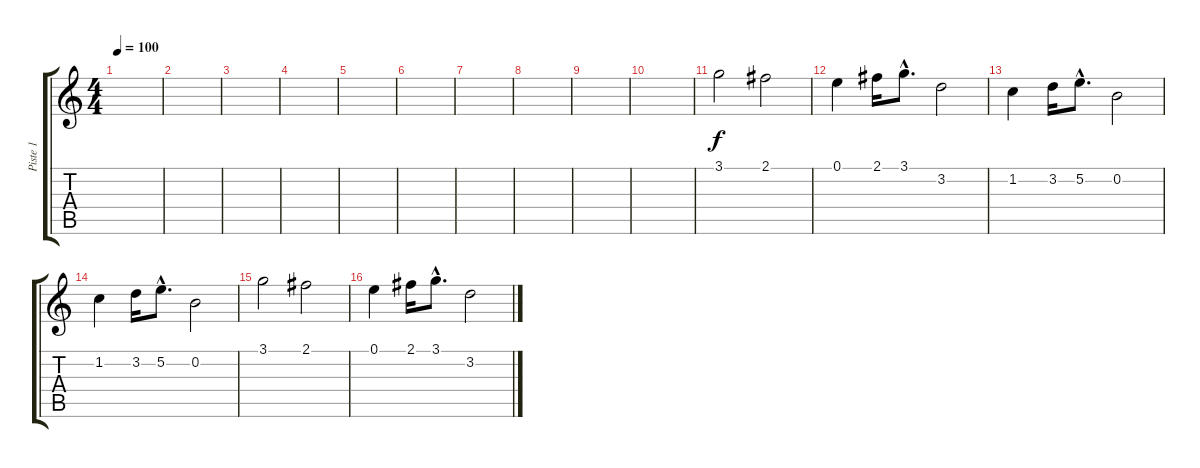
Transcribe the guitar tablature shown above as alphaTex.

\track ("Piste 1" "Piste 1") {instrument distortionguitar}
\staff {score tabs}
\tuning (E4 B3 G3 D3 A2 E2) {hide}
\ts (4 4)
\tempo 100
\clef g2
\ks c
|
|
|
|
|
|
|
|
|
|
3.1.2{instrument tangoaccordion} 2.1.2 |
0.1.4 2.1.16 3.1{hac}.8{d} 3.2.2 |
1.2.4 3.2.16 5.2{hac}.8{d} 0.2.2 |
1.2.4 3.2.16 5.2{hac}.8{d} 0.2.2 |
3.1.2 2.1.2 |
0.1.4 2.1.16 3.1{hac}.8{d} 3.2.2
